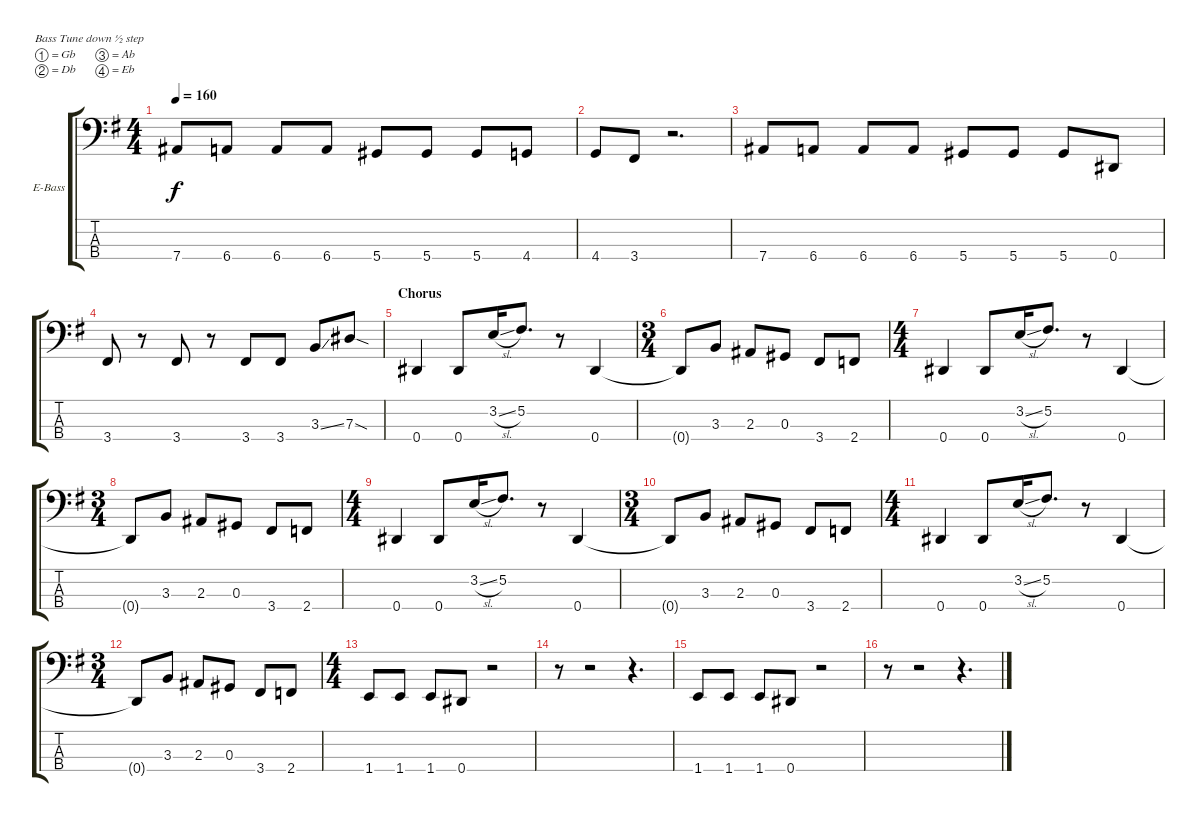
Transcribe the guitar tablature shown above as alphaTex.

\defaultSystemsLayout 4
\bracketExtendMode groupsimilarinstruments
\firstSystemTrackNameOrientation horizontal
\otherSystemsTrackNameOrientation horizontal
\track ("Electric Bass" "E-Bass") {instrument electricbassfinger}
\staff {score tabs}
\tuning (Gb2 Db2 Ab1 Eb1)
\ts (4 4)
\tempo 160
\clef f4
\scale
1.05549
\ks g
7.4.8{dy f} 6.4.8 6.4.8 6.4.8 5.4.8 5.4.8 5.4.8 4.4.8 |
\scale
0.944515 4.4.8 3.4.8 r.2{d} |
\scale
1.05549 7.4.8 6.4.8 6.4.8 6.4.8 5.4.8 5.4.8 5.4.8 0.4.8 |
\scale
0.944515 3.4.8 r.8 3.4.8 r.8 3.4.8 3.4.8 3.3{ss}.8 7.3{sod}.8 |
\section ("" "Chorus")
\scale
1.05549 0.4.4 0.4.8 3.2{sl}.16 5.2.8{d} r.8 0.4.4 |
\ts (3 4)
\scale
0.944515 0.4{t}.8 3.3.8 2.3.8 0.3.8 3.4.8 2.4.8 |
\ts (4 4)
\scale
1.08575 0.4.4 0.4.8 3.2{sl}.16 5.2.8{d} r.8 0.4.4 |
\ts (3 4)
\scale
0.91425 0.4{t}.8 3.3.8 2.3.8 0.3.8 3.4.8 2.4.8 |
\ts (4 4)
\scale
1.08575 0.4.4 0.4.8 3.2{sl}.16 5.2.8{d} r.8 0.4.4 |
\ts (3 4)
\scale
0.91425 0.4{t}.8 3.3.8 2.3.8 0.3.8 3.4.8 2.4.8 |
\ts (4 4)
\scale
1.08575 0.4.4 0.4.8 3.2{sl}.16 5.2.8{d} r.8 0.4.4 |
\ts (3 4)
\scale
0.91425 0.4{t}.8 3.3.8 2.3.8 0.3.8 3.4.8 2.4.8 |
\ts (4 4)
\scale
1.08575 1.4.8 1.4.8 1.4.8 0.4.8 r.2 |
\scale
0.91425 r.8 r.2 r.4{d} |
\scale
1.05549 1.4.8 1.4.8 1.4.8 0.4.8 r.2 |
\scale
0.944515 r.8 r.2 r.4{d}
